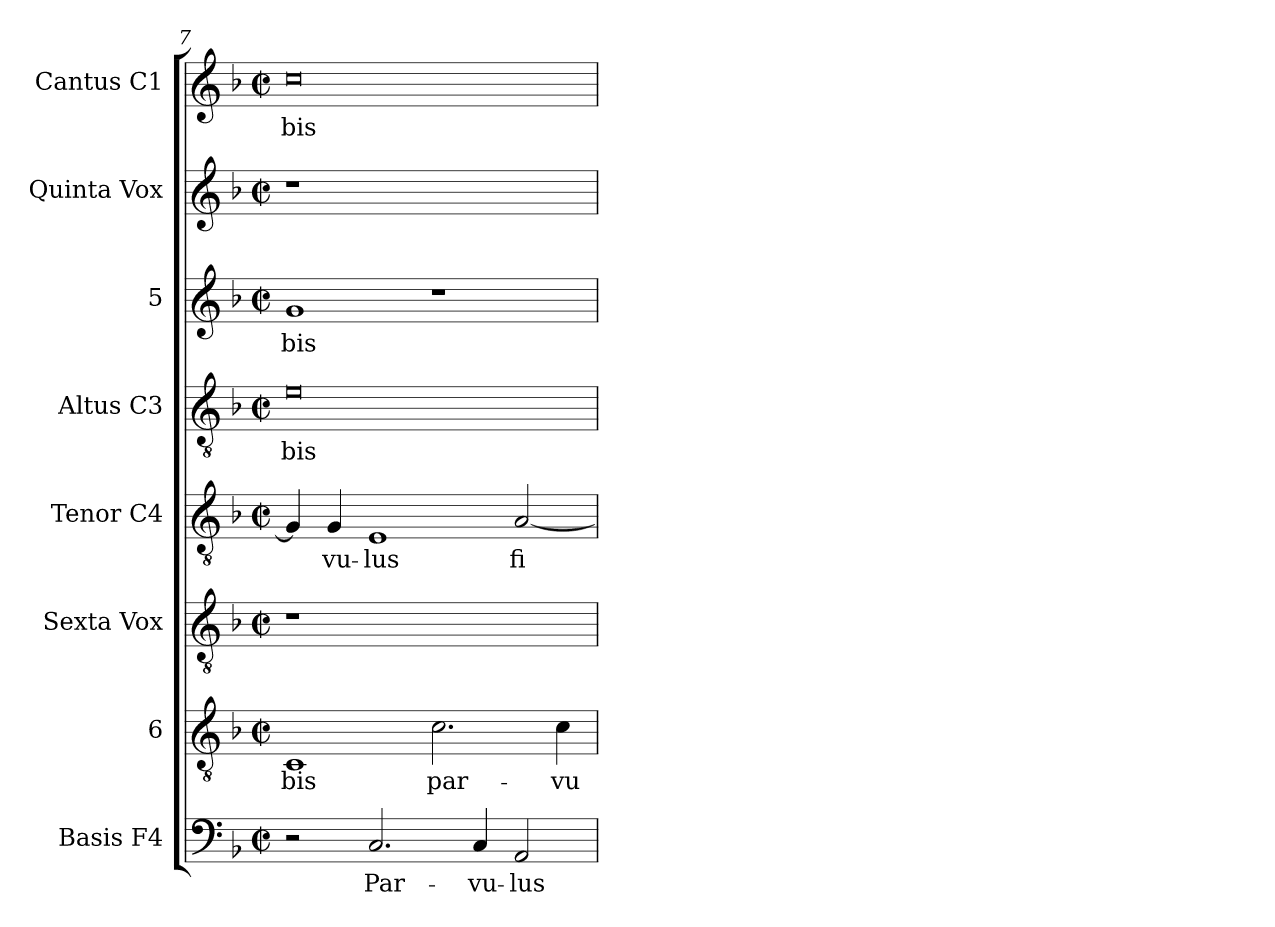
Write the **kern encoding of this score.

**kern	**text	**kern	**text	**kern	**kern	**text	**kern	**text	**kern	**text	**kern	**kern	**text
*part8	*part8	*part7	*part7	*part6	*part5	*part5	*part4	*part4	*part3	*part3	*part2	*part1	*part1
*staff8	*staff8	*staff7	*staff7	*staff6	*staff5	*staff5	*staff4	*staff4	*staff3	*staff3	*staff2	*staff1	*staff1
*I"Basis  F4	*	*I"6	*	*I"Sexta  Vox	*I"Tenor  C4	*	*I"Altus  C3	*	*I"5	*	*I"Quinta  Vox	*I"Cantus  C1	*
*I'B	*	*	*	*	*I'T	*	*I'A	*	*	*	*	*I'C	*
*clefF4	*	*clefGv2	*	*clefGv2	*clefGv2	*	*clefGv2	*	*clefG2	*	*clefG2	*clefG2	*
*k[b-]	*	*k[b-]	*	*k[b-]	*k[b-]	*	*k[b-]	*	*k[b-]	*	*k[b-]	*k[b-]	*
*F:	*	*F:	*	*F:	*F:	*	*F:	*	*F:	*	*F:	*F:	*
*M2/2	*	*M2/2	*	*M2/2	*M2/2	*	*M2/2	*	*M2/2	*	*M2/2	*M2/2	*
*met(c|)	*	*met(c|)	*	*met(c|)	*met(c|)	*	*met(c|)	*	*met(c|)	*	*met(c|)	*met(c|)	*
=7	=7	=7	=7	=7	=7	=7	=7	=7	=7	=7	=7	=7	=7
!	!	!	!LO:LY:b:cj	!	!	!LO:LY:b:cj	!	!LO:LY:b:cj	!	!LO:LY:b:cj	!	!	!LO:LY:b:cj
2r	.	1C	-bis	1r	4G/]	--	0e	-bis	1g	-bis	1r	0cc	-bis
!	!	!	!	!	!	!LO:LY:b:cj	!	!	!	!	!	!	!
.	.	.	.	.	4G/	-vu-	.	.	.	.	.	.	.
!	!LO:LY:b:cj	!	!	!	!	!LO:LY:b:cj	!	!	!	!	!	!	!
2.C/	Par-	.	.	.	1E	-lus	.	.	.	.	.	.	.
!	!	!	!LO:LY:b:cj	!	!	!	!	!	!	!	!	!	!
.	.	2.c\	par-	1ryy	.	.	.	.	1r	.	1ryy	.	.
!	!LO:LY:b:cj	!	!	!	!	!	!	!	!	!	!	!	!
4C/	-vu-	.	.	.	.	.	.	.	.	.	.	.	.
!	!LO:LY:b:cj	!	!	!	!	!LO:LY:b:cj	!	!	!	!	!	!	!
2AA/	-lus	.	.	.	[<2A/	fi-	.	.	.	.	.	.	.
!	!	!	!LO:LY:b:cj	!	!	!	!	!	!	!	!	!	!
.	.	4c\	-vu-	.	.	.	.	.	.	.	.	.	.
=	=	=	=	=	=	=	=	=	=	=	=	=	=
*-	*-	*-	*-	*-	*-	*-	*-	*-	*-	*-	*-	*-	*-
